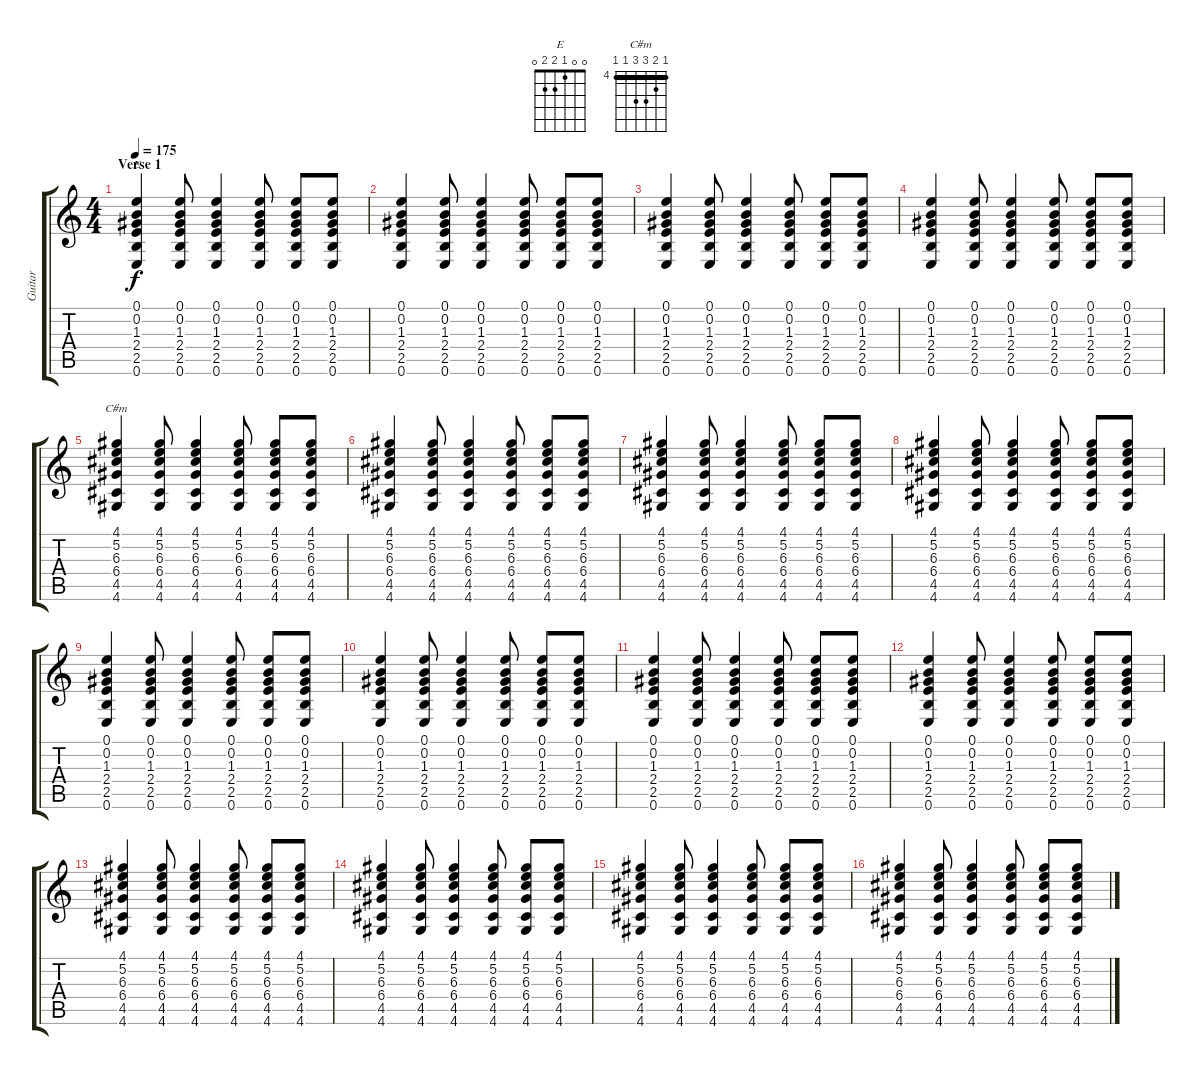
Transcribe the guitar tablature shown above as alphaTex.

\track ("Guitar" "Guitar") {instrument acousticguitarsteel}
\staff {score tabs}
\tuning (E4 B3 G3 D3 A2 E2) {hide}
\chord ("E" 0 0 1 2 2 0)
\chord ("C#m" 4 5 6 6 4 4) {firstfret 4 barre 4}
\ts (4 4)
\section ("" "Verse 1")
\tempo 175
\clef g2
\ks c
(0.1 0.2 1.3 2.4 2.5 0.6).4{ch "E" dy f} (0.1 0.2 1.3 2.4 2.5 0.6).8 (0.1 0.2 1.3 2.4 2.5 0.6).4 (0.1 0.2 1.3 2.4 2.5 0.6).8 (0.1 0.2 1.3 2.4 2.5 0.6).8 (0.1 0.2 1.3 2.4 2.5 0.6).8 |
(0.1 0.2 1.3 2.4 2.5 0.6).4 (0.1 0.2 1.3 2.4 2.5 0.6).8 (0.1 0.2 1.3 2.4 2.5 0.6).4 (0.1 0.2 1.3 2.4 2.5 0.6).8 (0.1 0.2 1.3 2.4 2.5 0.6).8 (0.1 0.2 1.3 2.4 2.5 0.6).8 |
(0.1 0.2 1.3 2.4 2.5 0.6).4 (0.1 0.2 1.3 2.4 2.5 0.6).8 (0.1 0.2 1.3 2.4 2.5 0.6).4 (0.1 0.2 1.3 2.4 2.5 0.6).8 (0.1 0.2 1.3 2.4 2.5 0.6).8 (0.1 0.2 1.3 2.4 2.5 0.6).8 |
(0.1 0.2 1.3 2.4 2.5 0.6).4 (0.1 0.2 1.3 2.4 2.5 0.6).8 (0.1 0.2 1.3 2.4 2.5 0.6).4 (0.1 0.2 1.3 2.4 2.5 0.6).8 (0.1 0.2 1.3 2.4 2.5 0.6).8 (0.1 0.2 1.3 2.4 2.5 0.6).8 |
(4.1 5.2 6.3 6.4 4.5 4.6).4{ch "C#m"} (4.1 5.2 6.3 6.4 4.5 4.6).8 (4.1 5.2 6.3 6.4 4.5 4.6).4 (4.1 5.2 6.3 6.4 4.5 4.6).8 (4.1 5.2 6.3 6.4 4.5 4.6).8 (4.1 5.2 6.3 6.4 4.5 4.6).8 |
(4.1 5.2 6.3 6.4 4.5 4.6).4 (4.1 5.2 6.3 6.4 4.5 4.6).8 (4.1 5.2 6.3 6.4 4.5 4.6).4 (4.1 5.2 6.3 6.4 4.5 4.6).8 (4.1 5.2 6.3 6.4 4.5 4.6).8 (4.1 5.2 6.3 6.4 4.5 4.6).8 |
(4.1 5.2 6.3 6.4 4.5 4.6).4 (4.1 5.2 6.3 6.4 4.5 4.6).8 (4.1 5.2 6.3 6.4 4.5 4.6).4 (4.1 5.2 6.3 6.4 4.5 4.6).8 (4.1 5.2 6.3 6.4 4.5 4.6).8 (4.1 5.2 6.3 6.4 4.5 4.6).8 |
(4.1 5.2 6.3 6.4 4.5 4.6).4 (4.1 5.2 6.3 6.4 4.5 4.6).8 (4.1 5.2 6.3 6.4 4.5 4.6).4 (4.1 5.2 6.3 6.4 4.5 4.6).8 (4.1 5.2 6.3 6.4 4.5 4.6).8 (4.1 5.2 6.3 6.4 4.5 4.6).8 |
(0.1 0.2 1.3 2.4 2.5 0.6).4 (0.1 0.2 1.3 2.4 2.5 0.6).8 (0.1 0.2 1.3 2.4 2.5 0.6).4 (0.1 0.2 1.3 2.4 2.5 0.6).8 (0.1 0.2 1.3 2.4 2.5 0.6).8 (0.1 0.2 1.3 2.4 2.5 0.6).8 |
(0.1 0.2 1.3 2.4 2.5 0.6).4 (0.1 0.2 1.3 2.4 2.5 0.6).8 (0.1 0.2 1.3 2.4 2.5 0.6).4 (0.1 0.2 1.3 2.4 2.5 0.6).8 (0.1 0.2 1.3 2.4 2.5 0.6).8 (0.1 0.2 1.3 2.4 2.5 0.6).8 |
(0.1 0.2 1.3 2.4 2.5 0.6).4 (0.1 0.2 1.3 2.4 2.5 0.6).8 (0.1 0.2 1.3 2.4 2.5 0.6).4 (0.1 0.2 1.3 2.4 2.5 0.6).8 (0.1 0.2 1.3 2.4 2.5 0.6).8 (0.1 0.2 1.3 2.4 2.5 0.6).8 |
(0.1 0.2 1.3 2.4 2.5 0.6).4 (0.1 0.2 1.3 2.4 2.5 0.6).8 (0.1 0.2 1.3 2.4 2.5 0.6).4 (0.1 0.2 1.3 2.4 2.5 0.6).8 (0.1 0.2 1.3 2.4 2.5 0.6).8 (0.1 0.2 1.3 2.4 2.5 0.6).8 |
(4.1 5.2 6.3 6.4 4.5 4.6).4 (4.1 5.2 6.3 6.4 4.5 4.6).8 (4.1 5.2 6.3 6.4 4.5 4.6).4 (4.1 5.2 6.3 6.4 4.5 4.6).8 (4.1 5.2 6.3 6.4 4.5 4.6).8 (4.1 5.2 6.3 6.4 4.5 4.6).8 |
(4.1 5.2 6.3 6.4 4.5 4.6).4 (4.1 5.2 6.3 6.4 4.5 4.6).8 (4.1 5.2 6.3 6.4 4.5 4.6).4 (4.1 5.2 6.3 6.4 4.5 4.6).8 (4.1 5.2 6.3 6.4 4.5 4.6).8 (4.1 5.2 6.3 6.4 4.5 4.6).8 |
(4.1 5.2 6.3 6.4 4.5 4.6).4 (4.1 5.2 6.3 6.4 4.5 4.6).8 (4.1 5.2 6.3 6.4 4.5 4.6).4 (4.1 5.2 6.3 6.4 4.5 4.6).8 (4.1 5.2 6.3 6.4 4.5 4.6).8 (4.1 5.2 6.3 6.4 4.5 4.6).8 |
(4.1 5.2 6.3 6.4 4.5 4.6).4 (4.1 5.2 6.3 6.4 4.5 4.6).8 (4.1 5.2 6.3 6.4 4.5 4.6).4 (4.1 5.2 6.3 6.4 4.5 4.6).8 (4.1 5.2 6.3 6.4 4.5 4.6).8 (4.1 5.2 6.3 6.4 4.5 4.6).8
